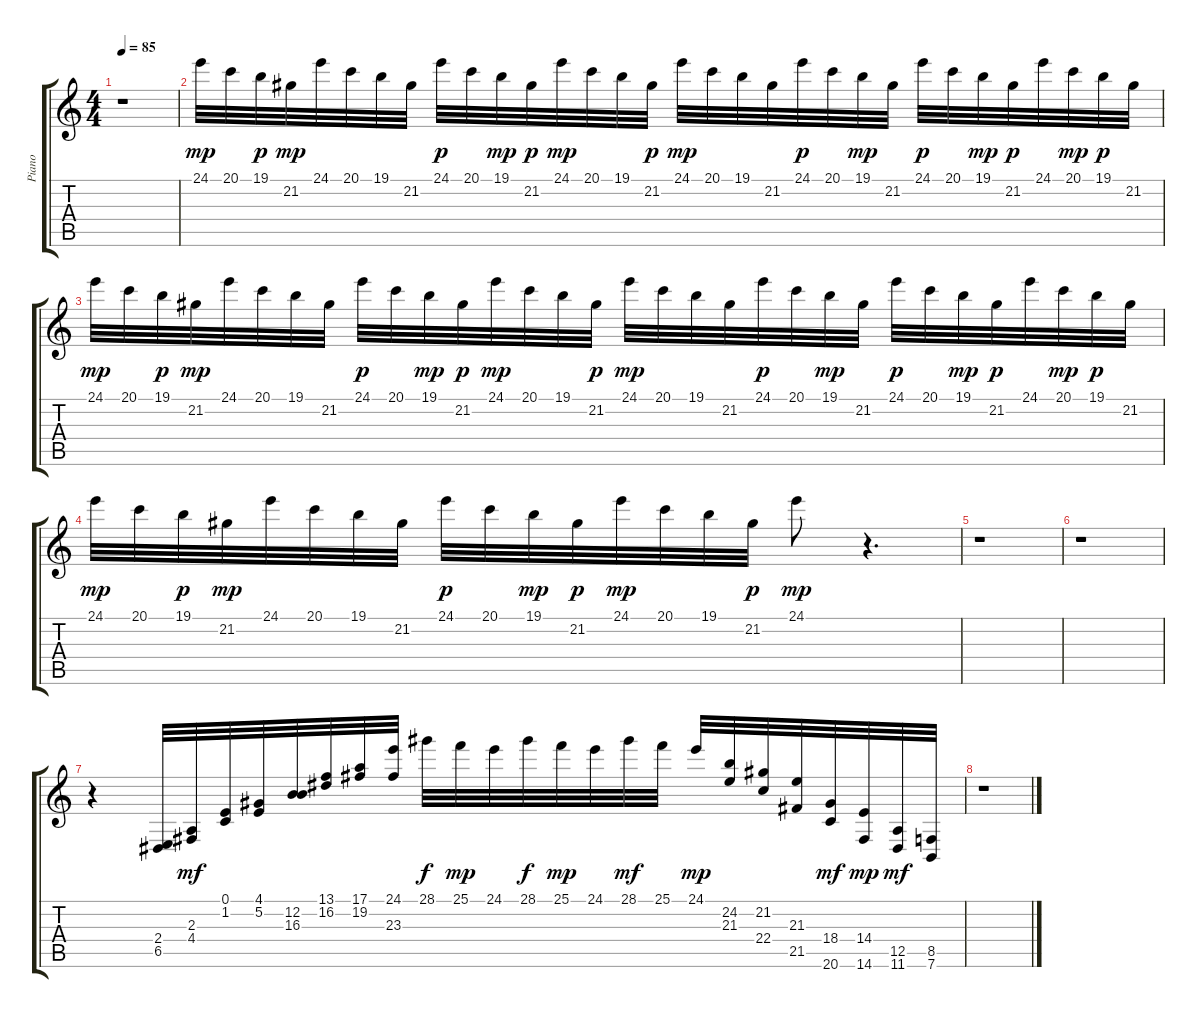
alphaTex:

\track ("Piano" "Piano") {instrument acousticgrandpiano}
\staff {score tabs}
\tuning (E4 B3 G3 D3 A2 E2) {hide}
\ts (4 4)
\tempo 85
\clef g2
\ks c
r.1{dy mp} |
24.1.32 20.1.32 19.1.32{dy p} 21.2.32{dy mp} 24.1.32 20.1.32 19.1.32 21.2.32 24.1.32{dy p} 20.1.32 19.1.32{dy mp} 21.2.32{dy p} 24.1.32{dy mp} 20.1.32 19.1.32 21.2.32{dy p} 24.1.32{dy mp} 20.1.32 19.1.32 21.2.32 24.1.32{dy p} 20.1.32 19.1.32{dy mp} 21.2.32 24.1.32{dy p} 20.1.32 19.1.32{dy mp} 21.2.32{dy p} 24.1.32 20.1.32{dy mp} 19.1.32{dy p} 21.2.32 |
24.1.32{dy mp} 20.1.32 19.1.32{dy p} 21.2.32{dy mp} 24.1.32 20.1.32 19.1.32 21.2.32 24.1.32{dy p} 20.1.32 19.1.32{dy mp} 21.2.32{dy p} 24.1.32{dy mp} 20.1.32 19.1.32 21.2.32{dy p} 24.1.32{dy mp} 20.1.32 19.1.32 21.2.32 24.1.32{dy p} 20.1.32 19.1.32{dy mp} 21.2.32 24.1.32{dy p} 20.1.32 19.1.32{dy mp} 21.2.32{dy p} 24.1.32 20.1.32{dy mp} 19.1.32{dy p} 21.2.32 |
24.1.32{dy mp} 20.1.32 19.1.32{dy p} 21.2.32{dy mp} 24.1.32 20.1.32 19.1.32 21.2.32 24.1.32{dy p} 20.1.32 19.1.32{dy mp} 21.2.32{dy p} 24.1.32{dy mp} 20.1.32 19.1.32 21.2.32{dy p} 24.1.8{dy mp} r.4{d} |
r.1 |
r.1 |
r.4 (2.4 6.5).32 (2.3 4.4).32{dy mf} (0.1 1.2).32 (4.1 5.2).32 (12.2 16.3).32 (13.1 16.2).32 (17.1 19.2).32 (24.1 23.3).32 28.1.32{dy f} 25.1.32{dy mp} 24.1.32 28.1.32{dy f} 25.1.32{dy mp} 24.1.32 28.1.32{dy mf} 25.1.32 24.1.32{dy mp} (24.2 21.3).32 (21.2 22.4).32 (21.3 21.5).32 (18.4 20.6).32{dy mf} (14.4 14.6).32{dy mp} (12.5 11.6).32{dy mf} (8.5 7.6).32 |
r.1
